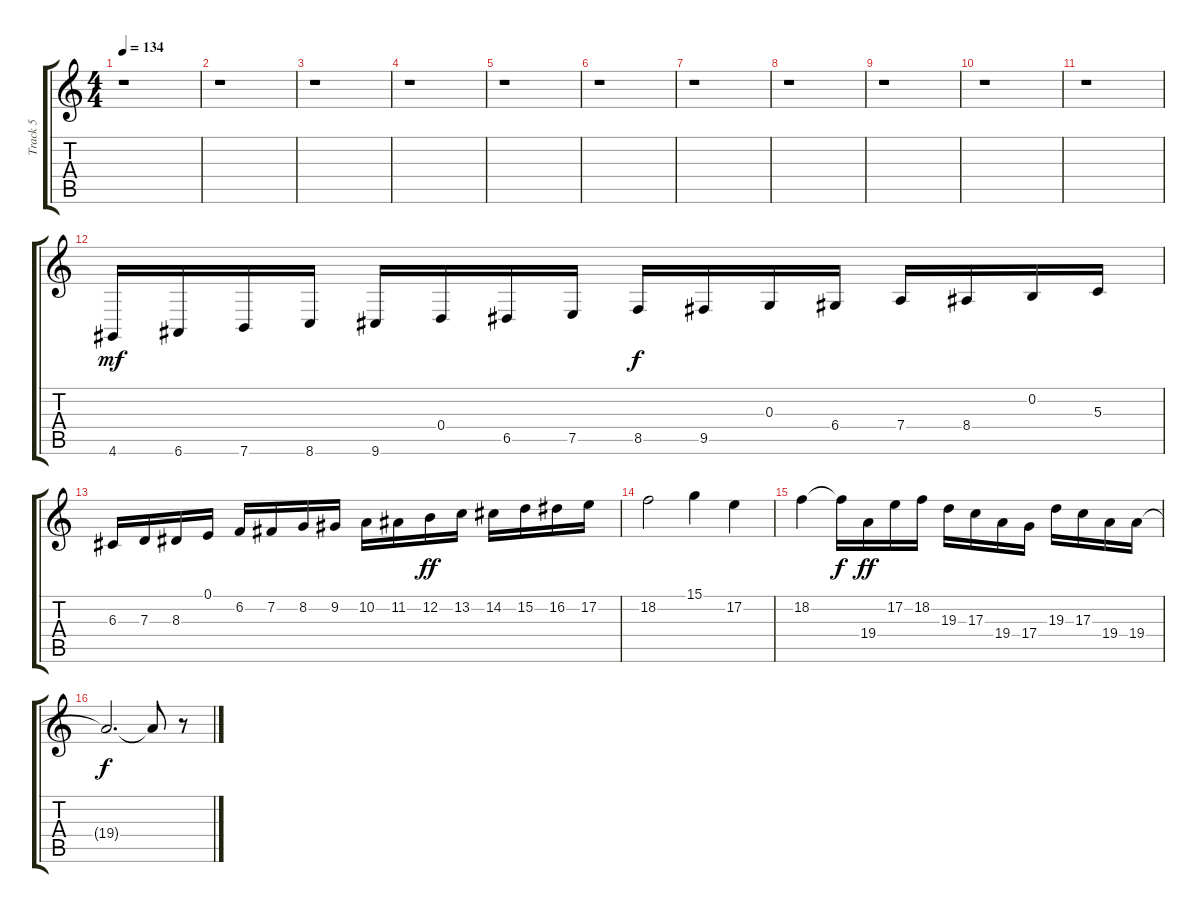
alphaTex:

\track ("Track 5" "Track 5") {instrument lead1square}
\staff {score tabs}
\tuning (E4 B3 G3 D3 A2 E2) {hide}
\ts (4 4)
\tempo 134
\clef g2
\ks c
r.1{dy ff} |
r.1 |
r.1 |
r.1 |
r.1 |
r.1 |
r.1 |
r.1 |
r.1 |
r.1 |
r.1 |
4.6.16{dy mf} 6.6.16 7.6.16 8.6.16 9.6.16 0.4.16 6.5.16 7.5.16 8.5.16{dy f} 9.5.16 0.3.16 6.4.16 7.4.16 8.4.16 0.2.16 5.3.16 |
6.3.16 7.3.16 8.3.16 0.1.16 6.2.16 7.2.16 8.2.16 9.2.16 10.2.16 11.2.16 12.2.16{dy ff} 13.2.16 14.2.16 15.2.16 16.2.16 17.2.16 |
18.2.2 15.1.4 17.2.4 |
18.2.4 18.2{t}.16{dy f} 19.4.16{dy ff} 17.2.16 18.2.16 19.3.16 17.3.16 19.4.16 17.4.16 19.3.16 17.3.16 19.4.16 19.4.16 |
19.4{t}.2{d dy f} 19.4{t}.8 r.8
